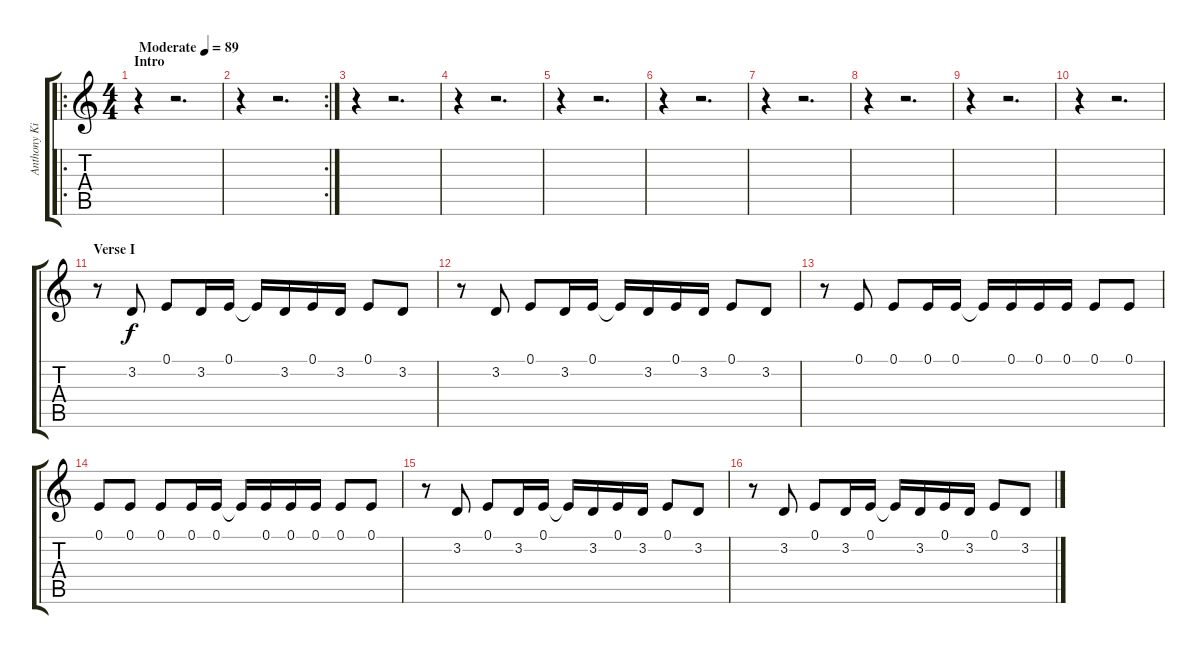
\track ("Anthony Kiedis (Vocals)" "Anthony Ki") {instrument altosax}
\staff {score tabs}
\tuning (E4 B3 G3 D3 A2 E2) {hide}
\ro
\ts (4 4)
\section ("" "Intro")
\tempo (89 "Moderate")
\clef g2
\ks c
r.4{dy f instrument altosax} r.2{d} |
\rc 2
r.4 r.2{d} |
r.4 r.2{d} |
r.4 r.2{d} |
r.4 r.2{d} |
r.4 r.2{d} |
r.4 r.2{d} |
r.4 r.2{d} |
r.4 r.2{d} |
r.4 r.2{d} |
\section ("" "Verse I")
r.8 3.2.8 0.1.8 3.2.16 0.1.16 0.1{t}.16 3.2.16 0.1.16 3.2.16 0.1.8 3.2.8 |
r.8 3.2.8 0.1.8 3.2.16 0.1.16 0.1{t}.16 3.2.16 0.1.16 3.2.16 0.1.8 3.2.8 |
r.8 0.1.8 0.1.8 0.1.16 0.1.16 0.1{t}.16 0.1.16 0.1.16 0.1.16 0.1.8 0.1.8 |
0.1.8 0.1.8 0.1.8 0.1.16 0.1.16 0.1{t}.16 0.1.16 0.1.16 0.1.16 0.1.8 0.1.8 |
r.8 3.2.8 0.1.8 3.2.16 0.1.16 0.1{t}.16 3.2.16 0.1.16 3.2.16 0.1.8 3.2.8 |
r.8 3.2.8 0.1.8 3.2.16 0.1.16 0.1{t}.16 3.2.16 0.1.16 3.2.16 0.1.8 3.2.8
